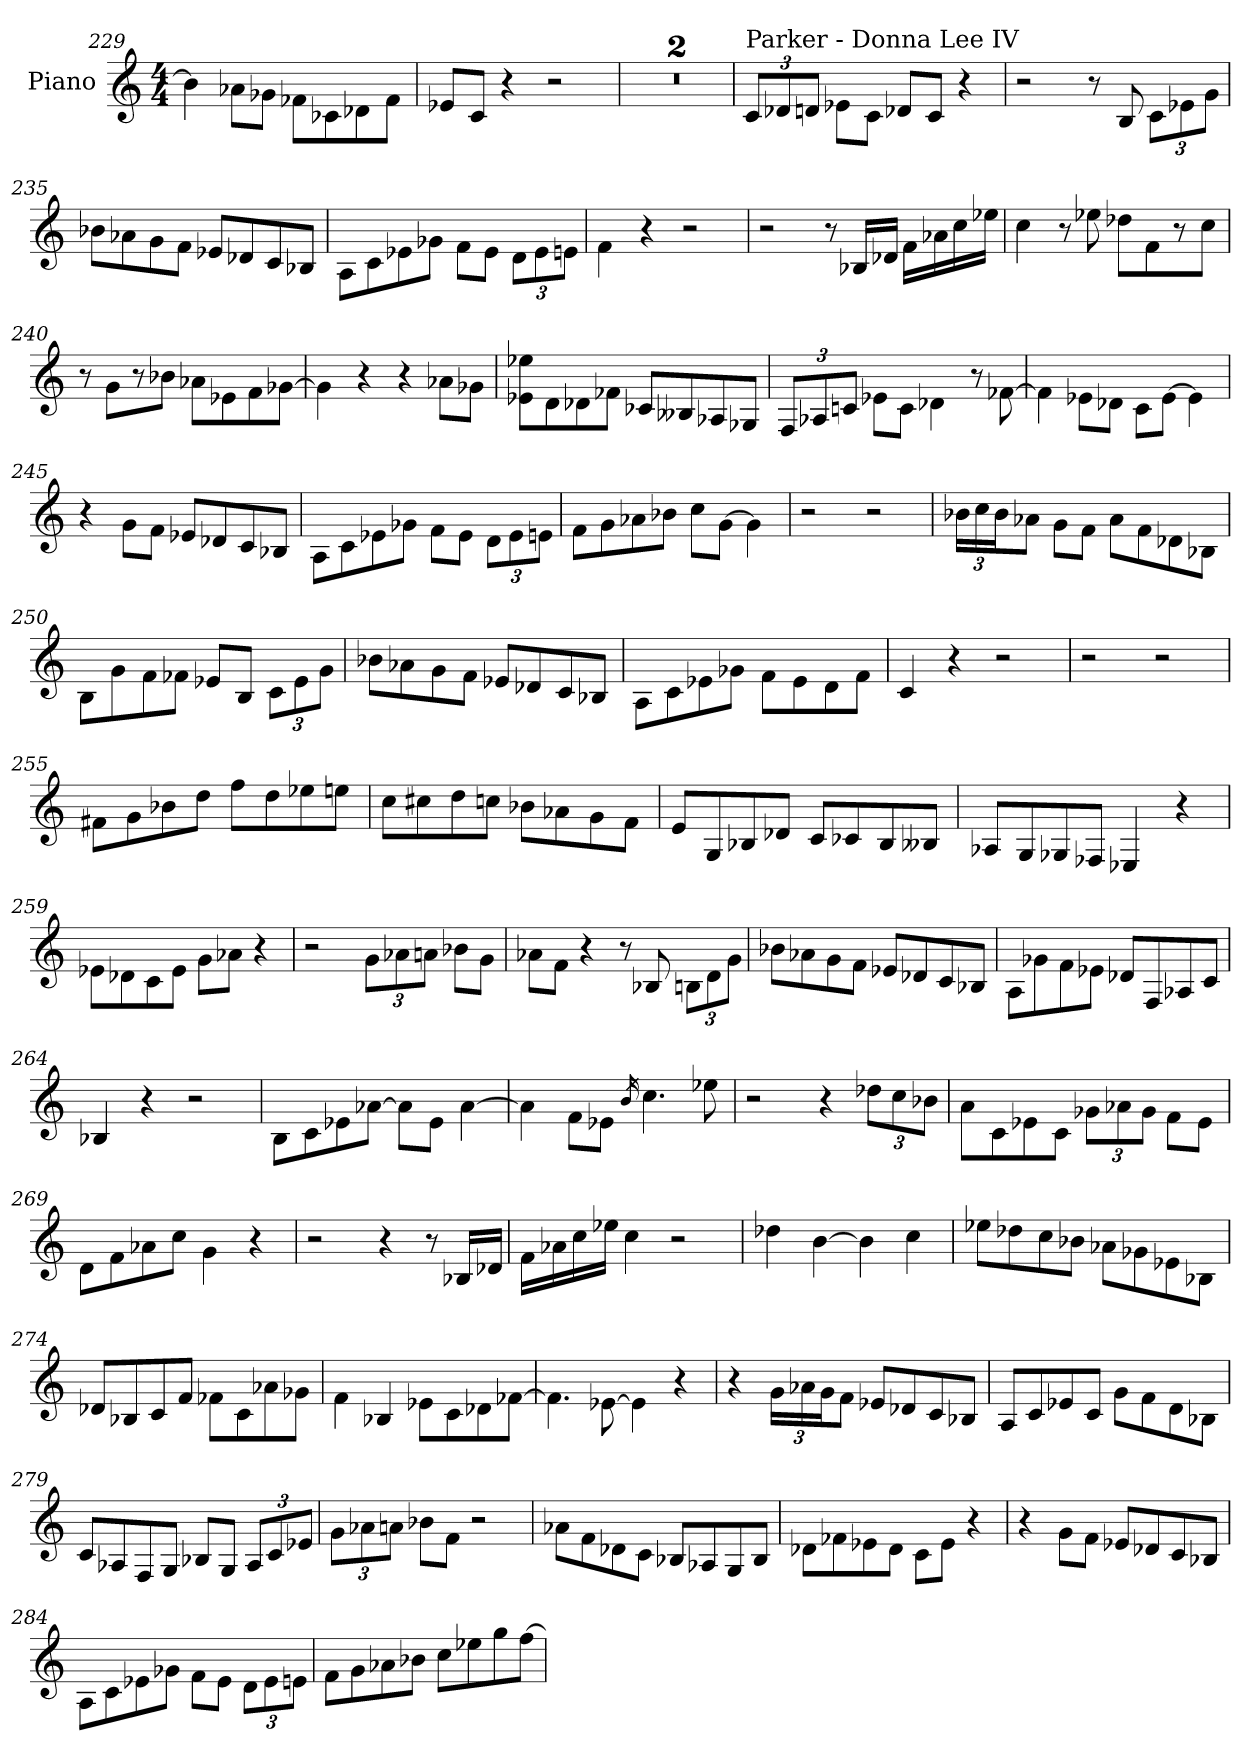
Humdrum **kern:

**kern
*part1
*staff1
*I"Piano
*I'Pno.
*clefG2
*k[]
*M4/4
=229
4b-\]
8a-X\L
8g-X\J
8f-X\L
8c-X\
8d-X\
8f-\J
=230
8e-X/L
8c/J
4r
2r
=231
1r
=232
1r
!!LO:PB:g=z
=233
*Xbrackettup
!LO:TX:a:t=Parker - Donna Lee IV
12c/L
12d-X/
12dn/J
8e-X\L
8c\J
8d-X/L
8c/J
4r
=234
2r
8r
8B/
12c\L
12e-X\
12g\J
=235
8b-X\L
8a-X\
8g\
8f\J
8e-X/L
8d-X/
8c/
8B-X/J
=236
8A\L
8c\
8e-X\
8g-X\J
8f\L
8e-\J
12d\L
12e-\
12en\J
=237
4f\
4r
2r
!!LO:LB:g=z
=238
2r
8r
16B-X/LL
16d-X/JJ
16f\LL
16a-X\
16cc\
16ee-X\JJ
=239
4cc\
8r
8ee-X\
8dd-X\L
8f\
8r
8cc\J
=240
8r
8g\L
8r
8b-X\J
8a-X\L
8e-X\
8f\
[8g-X\J
=241
4g-\]
4r
4r
8a-X\L
8g-X\J
=242
8e-X\ 8ee-X\L
8d\
8d-X\
8f-X\J
8c-X/L
8B--X/
8A-X/
8G-X/J
!!LO:LB:g=z
=243
12F/L
12A-X/
12cn/J
8e-X\L
8c\J
4d-X\
8r
[8f-X\
=244
4f-\]
8e-X\L
8d-X\J
8c\L
[8e-\J
4e-\]
=245
4r
8g\L
8f\J
8e-X/L
8d-X/
8c/
8B-X/J
=246
8A\L
8c\
8e-X\
8g-X\J
8f\L
8e-\J
12d\L
12e-\
12en\J
!!LO:LB:g=z
=247
8f\L
8g\
8a-X\
8b-X\J
8cc\L
[8g\J
4g\]
=248
2r
2r
=249
24b-X\LL
24cc\
24b-\J
8a-X\J
8g\L
8f\J
8a-\L
8f\
8d-X\
8B-X\J
=250
8B\L
8g\
8f\
8f-X\J
8e-X/L
8B/J
12c\L
12e-\
12g\J
=251
8b-X\L
8a-X\
8g\
8f\J
8e-X/L
8d-X/
8c/
8B-X/J
!!LO:LB:g=z
=252
8A\L
8c\
8e-X\
8g-X\J
8f\L
8e-\
8d\
8f\J
=253
4c/
4r
2r
=254
2r
2r
=255
8f#X\L
8g\
8b-X\
8dd\J
8ff\L
8dd\
8ee-X\
8een\J
=256
8cc\L
8cc#X\
8dd\
8ccn\J
8b-X\L
8a-X\
8g\
8f\J
!!LO:LB:g=z
=257
8e/L
8G/
8B-X/
8d-X/J
8c/L
8c-X/
8B-/
8B--X/J
=258
8A-X/L
8G/
8G-X/
8F-X/J
4E-X/
4r
=259
8e-X\L
8d-X\
8c\
8e-\J
8g\L
8a-X\J
4r
=260
2r
12g\L
12a-X\
12an\J
8b-X\L
8g\J
!!LO:LB:g=z
=261
8a-X\L
8f\J
4r
8r
8B-X/
12Bn\L
12d\
12g\J
=262
8b-X\L
8a-X\
8g\
8f\J
8e-X/L
8d-X/
8c/
8B-X/J
=263
8A\L
8g-X\
8f\
8e-X\J
8d-X/L
8F/
8A-X/
8c/J
=264
4B-X/
4r
2r
=265
8B\L
8c\
8e-X\
[8a-X\J
8a-\L]
8e-\J
[4a-\
!!LO:LB:g=z
=266
4a-\]
8f\L
8e-X\J
16qb/
4.cc\
8ee-X\
=267
2r
4r
12dd-X\L
12cc\
12b-X\J
=268
8a\L
8c\
8e-X\
8c\J
12g-X\L
12a-X\
12g-\J
8f\L
8e-\J
=269
8d\L
8f\
8a-X\
8cc\J
4g\
4r
=270
2r
4r
8r
16B-X/LL
16d-X/JJ
=271
16f\LL
16a-X\
16cc\
16ee-X\JJ
4cc\
2r
!!LO:LB:g=z
=272
4dd-X\
[4b\
4b\]
4cc\
=273
8ee-X\L
8dd-X\
8cc\
8b-X\J
8a-X\L
8g-X\
8e-X\
8B-X\J
=274
8d-X/L
8B-X/
8c/
8f/J
8f-X\L
8c\
8a-X\
8g-X\J
=275
4f\
4B-X/
8e-X\L
8c\
8d-X\
[8f-X\J
=276
4.f-\]
[8e-X\
4e-\]
4r
!!LO:LB:g=z
=277
4r
24g\LL
24a-X\
24g\J
8f\J
8e-X/L
8d-X/
8c/
8B-X/J
=278
8A/L
8c/
8e-X/
8c/J
8g\L
8f\
8d\
8B-X\J
=279
8c/L
8A-X/
8F/
8G/J
8B-X/L
8G/J
12A-/L
12c/
12e-X/J
=280
12g\L
12a-X\
12an\J
8b-X\L
8f\J
2r
!!LO:PB:g=z
=281
8a-X\L
8f\
8d-X\
8c\J
8B-X/L
8A-X/
8G/
8B-/J
=282
8d-X\L
8f-X\
8e-X\
8d-\J
8c\L
8e-\J
4r
=283
4r
8g\L
8f\J
8e-X/L
8d-X/
8c/
8B-X/J
=284
8A\L
8c\
8e-X\
8g-X\J
8f\L
8e-\J
12d\L
12e-\
12en\J
!!LO:LB:g=z
=285
8f\L
8g\
8a-X\
8b-X\J
8cc\L
8ee-X\
8gg\
[8ff\J
=
*-
